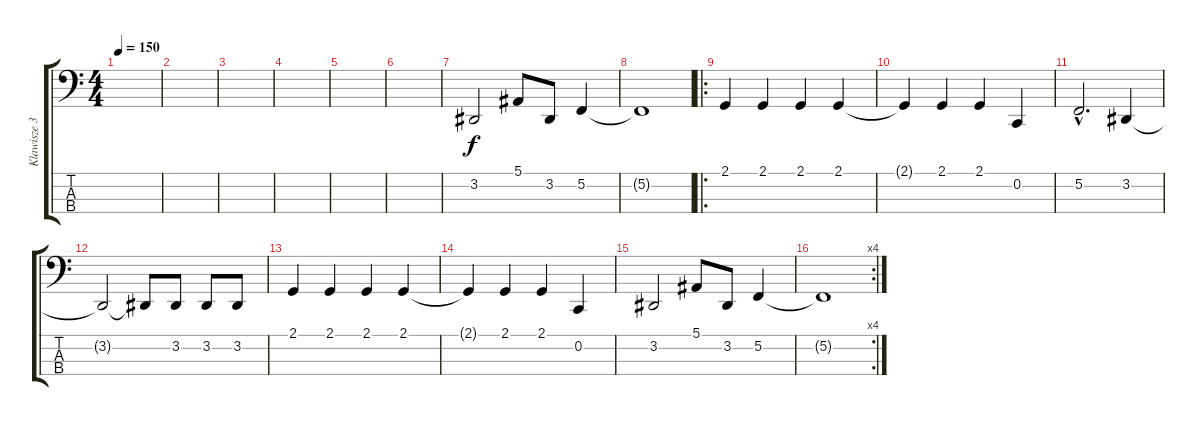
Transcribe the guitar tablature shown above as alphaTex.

\track ("Klawisze 3" "Klawisze 3") {instrument synthstrings1}
\staff {score tabs}
\tuning (F2 C2 G1 D1) {hide}
\ts (4 4)
\tempo 150
\clef f4
\ks c
|
|
|
|
|
|
3.2.2 5.1.8 3.2.8 5.2.4 |
5.2{t}.1 |
\ro
2.1.4 2.1.4 2.1.4 2.1.4 |
2.1{t}.4 2.1.4 2.1.4 0.2.4 |
5.2{hac}.2{d} 3.2.4 |
3.2{t}.2 3.2{t}.8 3.2.8 3.2.8 3.2.8 |
2.1.4 2.1.4 2.1.4 2.1.4 |
2.1{t}.4 2.1.4 2.1.4 0.2.4 |
3.2.2 5.1.8 3.2.8 5.2.4 |
\rc 4
5.2{t}.1
